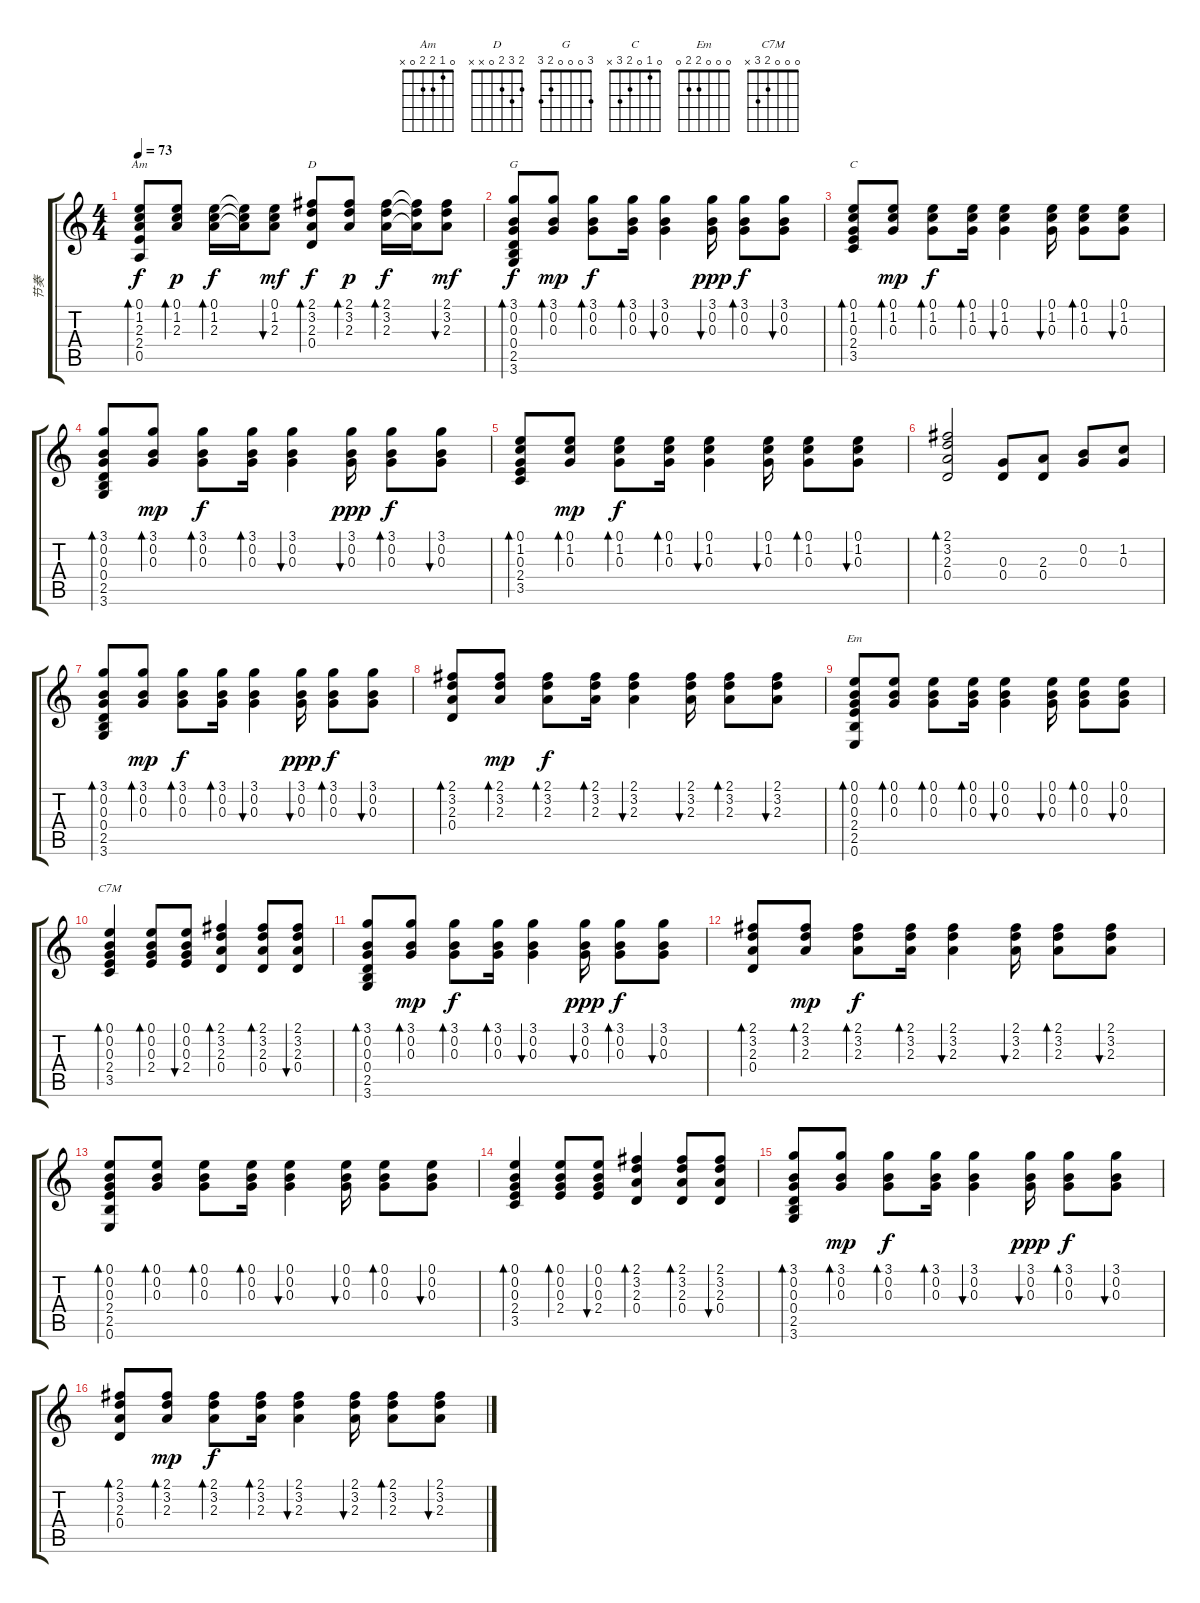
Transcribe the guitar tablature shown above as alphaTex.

\track ("节奏" "节奏") {instrument acousticguitarsteel}
\staff {score tabs}
\tuning (E4 B3 G3 D3 A2 E2) {hide}
\chord ("Am" 0 1 2 2 0 x)
\chord ("D" 2 3 2 0 x x)
\chord ("G" 3 0 0 0 2 3)
\chord ("C" 0 1 0 2 3 x)
\chord ("Em" 0 0 0 2 2 0)
\chord ("C7M" 0 0 0 2 3 x)
\ts (4 4)
\tempo 73
\clef g2
\ks c
(0.1 1.2 2.3 2.4 0.5).8{bd 60 ch "Am" dy f} (0.1 1.2 2.3).8{bd 60 dy p} (0.1 1.2 2.3).16{bd 60 dy f} (0.1{t} 1.2{t} 2.3{t}).16 (0.1 1.2 2.3).8{bu 60 dy mf} (2.1 3.2 2.3 0.4).8{bd 60 ch "D" dy f} (2.1 3.2 2.3).8{bd 60 dy p} (2.1 3.2 2.3).16{bd 60 dy f} (2.1{t} 3.2{t} 2.3{t}).16 (2.1 3.2 2.3).8{bu 60 dy mf} |
(3.1 0.2 0.3 0.4 2.5 3.6).8{bd 30 ch "G" dy f} (3.1 0.2 0.3).8{bd 30 dy mp} (3.1 0.2 0.3).8{bd 30 dy f} (3.1 0.2 0.3).16{bd 30} (3.1 0.2 0.3).4{bu 30} (3.1 0.2 0.3).16{bu 30 dy ppp} (3.1 0.2 0.3).8{bd 30 dy f} (3.1 0.2 0.3).8{bu 30} |
(0.1 1.2 0.3 2.4 3.5).8{bd 30 ch "C"} (0.1 1.2 0.3).8{bd 30 dy mp} (0.1 1.2 0.3).8{bd 30 dy f} (0.1 1.2 0.3).16{bd 30} (0.1 1.2 0.3).4{bu 30} (0.1 1.2 0.3).16{bu 30} (0.1 1.2 0.3).8{bd 30} (0.1 1.2 0.3).8{bu 30} |
(3.1 0.2 0.3 0.4 2.5 3.6).8{bd 30} (3.1 0.2 0.3).8{bd 30 dy mp} (3.1 0.2 0.3).8{bd 30 dy f} (3.1 0.2 0.3).16{bd 30} (3.1 0.2 0.3).4{bu 30} (3.1 0.2 0.3).16{bu 30 dy ppp} (3.1 0.2 0.3).8{bd 30 dy f} (3.1 0.2 0.3).8{bu 30} |
(0.1 1.2 0.3 2.4 3.5).8{bd 30} (0.1 1.2 0.3).8{bd 30 dy mp} (0.1 1.2 0.3).8{bd 30 dy f} (0.1 1.2 0.3).16{bd 30} (0.1 1.2 0.3).4{bu 30} (0.1 1.2 0.3).16{bu 30} (0.1 1.2 0.3).8{bd 30} (0.1 1.2 0.3).8{bu 30} |
(2.1 3.2 2.3 0.4).2{bd 60} (0.3 0.4).8 (2.3 0.4).8 (0.2 0.3).8 (1.2 0.3).8 |
(3.1 0.2 0.3 0.4 2.5 3.6).8{bd 30} (3.1 0.2 0.3).8{bd 30 dy mp} (3.1 0.2 0.3).8{bd 30 dy f} (3.1 0.2 0.3).16{bd 30} (3.1 0.2 0.3).4{bu 30} (3.1 0.2 0.3).16{bu 30 dy ppp} (3.1 0.2 0.3).8{bd 30 dy f} (3.1 0.2 0.3).8{bu 30} |
(2.1 3.2 2.3 0.4).8{bd 30} (2.1 3.2 2.3).8{bd 30 dy mp} (2.1 3.2 2.3).8{bd 30 dy f} (2.1 3.2 2.3).16{bd 30} (2.1 3.2 2.3).4{bu 30} (2.1 3.2 2.3).16{bu 30} (2.1 3.2 2.3).8{bd 30} (2.1 3.2 2.3).8{bu 30} |
(0.1 0.2 0.3 2.4 2.5 0.6).8{bd 30 ch "Em"} (0.1 0.2 0.3).8{bd 30} (0.1 0.2 0.3).8{bd 30} (0.1 0.2 0.3).16{bd 30} (0.1 0.2 0.3).4{bu 30} (0.1 0.2 0.3).16{bu 30} (0.1 0.2 0.3).8{bd 30} (0.1 0.2 0.3).8{bu 30} |
(0.1 0.2 0.3 2.4 3.5).4{bd 30 ch "C7M"} (0.1 0.2 0.3 2.4).8{bd 30} (0.1 0.2 0.3 2.4).8{bu 30} (2.1 3.2 2.3 0.4).4{bd 30} (2.1 3.2 2.3 0.4).8{bd 30} (2.1 3.2 2.3 0.4).8{bu 30} |
(3.1 0.2 0.3 0.4 2.5 3.6).8{bd 30} (3.1 0.2 0.3).8{bd 30 dy mp} (3.1 0.2 0.3).8{bd 30 dy f} (3.1 0.2 0.3).16{bd 30} (3.1 0.2 0.3).4{bu 30} (3.1 0.2 0.3).16{bu 30 dy ppp} (3.1 0.2 0.3).8{bd 30 dy f} (3.1 0.2 0.3).8{bu 30} |
(2.1 3.2 2.3 0.4).8{bd 30} (2.1 3.2 2.3).8{bd 30 dy mp} (2.1 3.2 2.3).8{bd 30 dy f} (2.1 3.2 2.3).16{bd 30} (2.1 3.2 2.3).4{bu 30} (2.1 3.2 2.3).16{bu 30} (2.1 3.2 2.3).8{bd 30} (2.1 3.2 2.3).8{bu 30} |
(0.1 0.2 0.3 2.4 2.5 0.6).8{bd 30} (0.1 0.2 0.3).8{bd 30} (0.1 0.2 0.3).8{bd 30} (0.1 0.2 0.3).16{bd 30} (0.1 0.2 0.3).4{bu 30} (0.1 0.2 0.3).16{bu 30} (0.1 0.2 0.3).8{bd 30} (0.1 0.2 0.3).8{bu 30} |
(0.1 0.2 0.3 2.4 3.5).4{bd 30} (0.1 0.2 0.3 2.4).8{bd 30} (0.1 0.2 0.3 2.4).8{bu 30} (2.1 3.2 2.3 0.4).4{bd 30} (2.1 3.2 2.3 0.4).8{bd 30} (2.1 3.2 2.3 0.4).8{bu 30} |
(3.1 0.2 0.3 0.4 2.5 3.6).8{bd 30} (3.1 0.2 0.3).8{bd 30 dy mp} (3.1 0.2 0.3).8{bd 30 dy f} (3.1 0.2 0.3).16{bd 30} (3.1 0.2 0.3).4{bu 30} (3.1 0.2 0.3).16{bu 30 dy ppp} (3.1 0.2 0.3).8{bd 30 dy f} (3.1 0.2 0.3).8{bu 30} |
(2.1 3.2 2.3 0.4).8{bd 30} (2.1 3.2 2.3).8{bd 30 dy mp} (2.1 3.2 2.3).8{bd 30 dy f} (2.1 3.2 2.3).16{bd 30} (2.1 3.2 2.3).4{bu 30} (2.1 3.2 2.3).16{bu 30} (2.1 3.2 2.3).8{bd 30} (2.1 3.2 2.3).8{bu 30}
